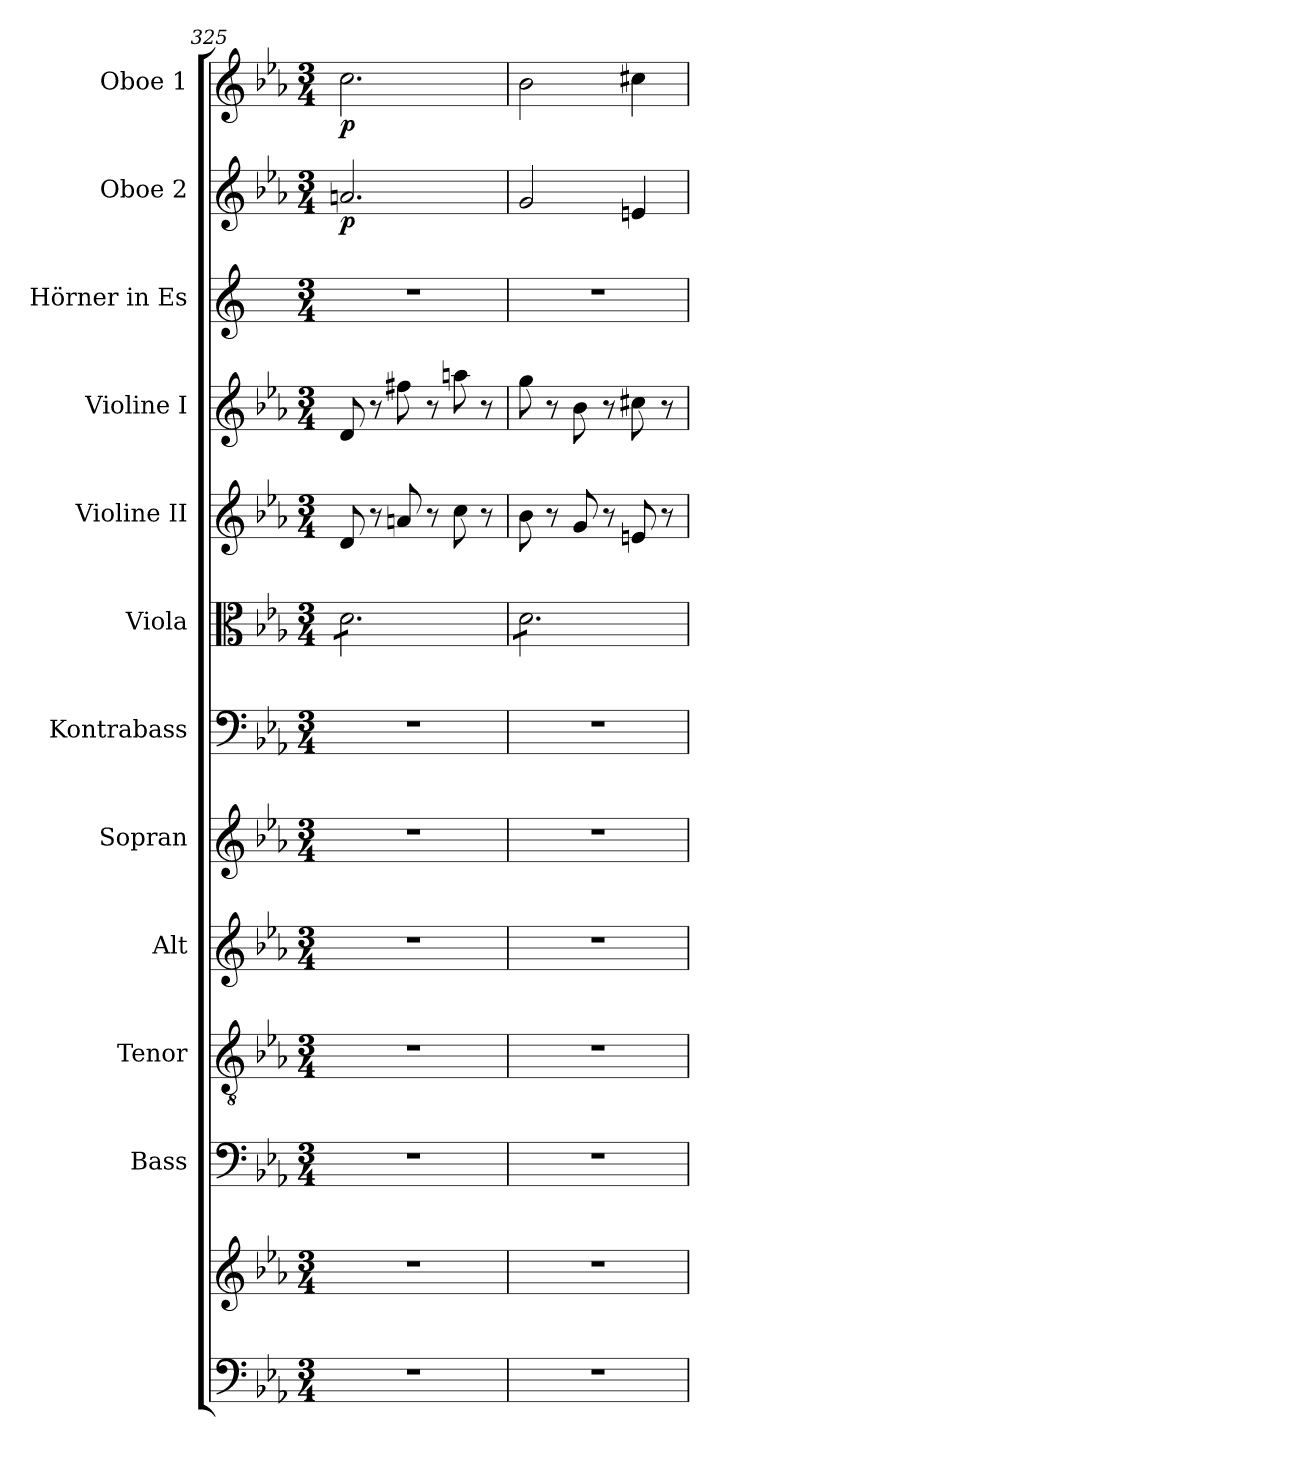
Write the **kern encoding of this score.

**kern	**kern	**kern	**kern	**kern	**kern	**kern	**kern	**kern	**kern	**kern	**kern	**dynam	**kern	**dynam
*part12	*part12	*part11	*part10	*part9	*part8	*part7	*part6	*part5	*part4	*part3	*part2	*part2	*part1	*part1
*staff13	*staff12	*staff11	*staff10	*staff9	*staff8	*staff7	*staff6	*staff5	*staff4	*staff3	*staff2	*staff2	*staff1	*staff1
*	*	*I"Bass	*I"Tenor	*I"Alt	*I"Sopran	*I"Kontrabass	*I"Viola	*I"Violine II	*I"Violine I	*I"Hörner in Es	*I"Oboe 2	*	*I"Oboe 1	*
*	*	*I'B.	*I'T.	*I'A.	*I'S.	*I'Kb.	*I'Vla.	*I'Vl. II	*I'Vl. I	*	*I'Ob. 2	*	*I'Ob. 1	*
*clefF4	*clefG2	*clefF4	*clefGv2	*clefG2	*clefG2	*clefF4	*clefC3	*clefG2	*clefG2	*clefG2	*clefG2	*	*clefG2	*
*	*	*	*	*	*	*ITrd7c12	*	*	*	*ITrd5c9	*	*	*	*
*k[b-e-a-]	*k[b-e-a-]	*k[b-e-a-]	*k[b-e-a-]	*k[b-e-a-]	*k[b-e-a-]	*k[b-e-a-]	*k[b-e-a-]	*k[b-e-a-]	*k[b-e-a-]	*k[b-e-a-]	*k[b-e-a-]	*	*k[b-e-a-]	*
*E-:	*E-:	*E-:	*E-:	*E-:	*E-:	*E-:	*E-:	*E-:	*E-:	*E-:	*E-:	*	*E-:	*
*M3/4	*M3/4	*M3/4	*M3/4	*M3/4	*M3/4	*M3/4	*M3/4	*M3/4	*M3/4	*M3/4	*M3/4	*	*M3/4	*
=325	=325	=325	=325	=325	=325	=325	=325	=325	=325	=325	=325	=325	=325	=325
!	!	!	!	!	!	!	!	!	!	!	!	!LO:DY:b	!	!LO:DY:b
*	*	*	*	*	*	*	*tremolo	*	*	*	*	*	*	*
2.r	2.r	2.r	2.r	2.r	2.r	2.r	8d\L	8d/	8d/	2.r	2.an/	p	2.cc\	p
.	.	.	.	.	.	.	8d\	8r	8r	.	.	.	.	.
.	.	.	.	.	.	.	8d\	8an/	8ff#X\	.	.	.	.	.
.	.	.	.	.	.	.	8d\	8r	8r	.	.	.	.	.
.	.	.	.	.	.	.	8d\	8cc\	8aan\	.	.	.	.	.
.	.	.	.	.	.	.	8d\J	8r	8r	.	.	.	.	.
!!LO:PB:g=z
=326	=326	=326	=326	=326	=326	=326	=326	=326	=326	=326	=326	=326	=326	=326
2.r	2.r	2.r	2.r	2.r	2.r	2.r	8d\L	8b-\	8gg\	2.r	2g/	.	2b-\	.
.	.	.	.	.	.	.	8d\	8r	8r	.	.	.	.	.
.	.	.	.	.	.	.	8d\	8g/	8b-\	.	.	.	.	.
.	.	.	.	.	.	.	8d\	8r	8r	.	.	.	.	.
.	.	.	.	.	.	.	8d\	8en/	8cc#X\	.	4en/	.	4cc#X\	.
.	.	.	.	.	.	.	8d\J	8r	8r	.	.	.	.	.
*	*	*	*	*	*	*	*Xtremolo	*	*	*	*	*	*	*
=	=	=	=	=	=	=	=	=	=	=	=	=	=	=
*-	*-	*-	*-	*-	*-	*-	*-	*-	*-	*-	*-	*-	*-	*-
